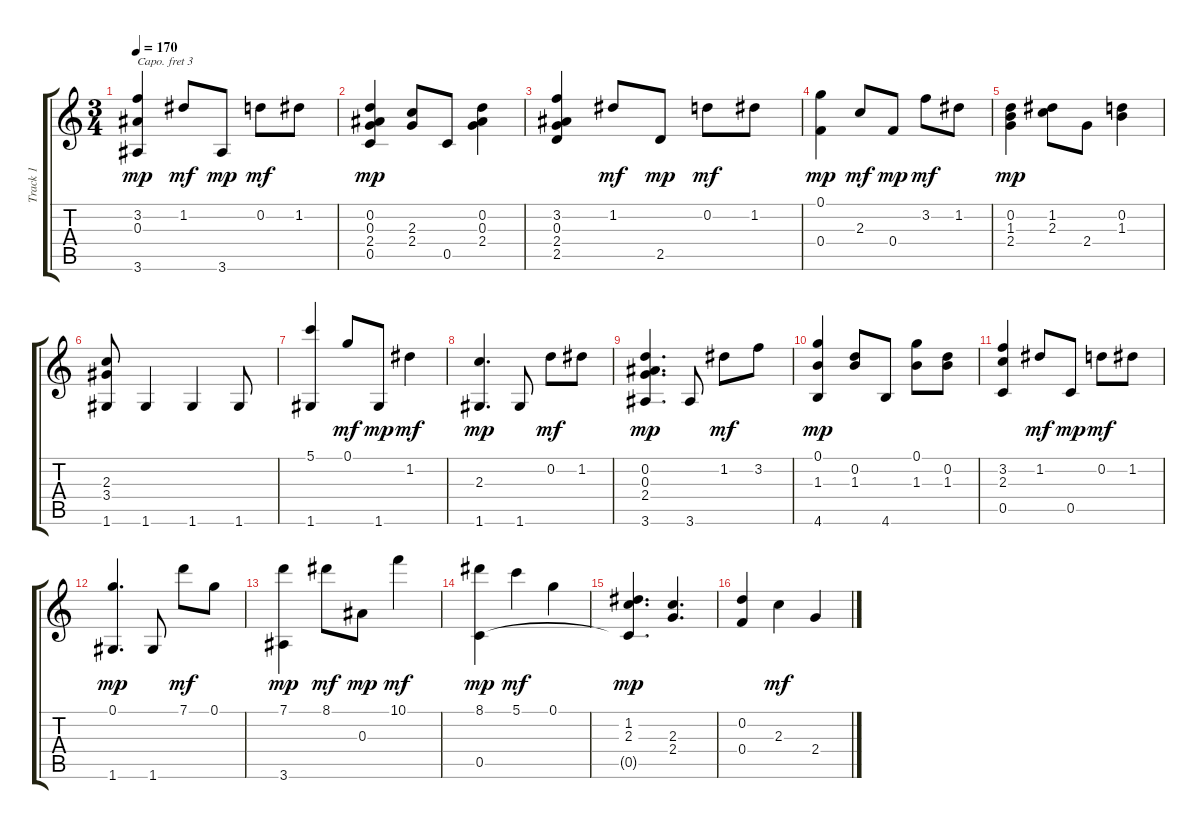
\track ("Track 1" "Track 1") {instrument acousticguitarsteel}
\staff {score tabs}
\capo 3
\tuning (E4 B3 G3 D3 A2 E2) {hide}
\ts (3 4)
\tempo 170
\clef g2
\ks c
(3.2 0.3 3.6).4{dy mp} 1.2.8{dy mf} 3.6.8{dy mp} 0.2.8{dy mf} 1.2.8 |
(0.2 0.3 2.4 0.5).4{dy mp} (2.3 2.4).8 0.5.8 (0.2 0.3 2.4).4 |
(3.2 0.3 2.4 2.5).4 1.2.8{dy mf} 2.5.8{dy mp} 0.2.8{dy mf} 1.2.8 |
(0.1 0.4).4{dy mp} 2.3.8{dy mf} 0.4.8{dy mp} 3.2.8{dy mf} 1.2.8 |
(0.2 1.3 2.4).4{dy mp} (1.2 2.3).8 2.4.8 (0.2 1.3).4 |
(2.3 3.4 1.6).8 1.6.4 1.6.4 1.6.8 |
(5.1 1.6).4 0.1.8{dy mf} 1.6.8{dy mp} 1.2.4{dy mf} |
(2.3 1.6).4{d dy mp} 1.6.8 0.2.8{dy mf} 1.2.8 |
(0.2 0.3 2.4 3.6).4{d dy mp} 3.6.8 1.2.8{dy mf} 3.2.8 |
(0.1 1.3 4.6).4{dy mp} (0.2 1.3).8 4.6.8 (0.1 1.3).8 (0.2 1.3).8 |
(3.2 2.3 0.5).4 1.2.8{dy mf} 0.5.8{dy mp} 0.2.8{dy mf} 1.2.8 |
(0.1 1.6).4{d dy mp} 1.6.8 7.1.8{dy mf} 0.1.8 |
(7.1 3.6).4{dy mp} 8.1.8{dy mf} 0.3.8{dy mp} 10.1.4{dy mf} |
(8.1 0.5).4{dy mp} 5.1.4{dy mf} 0.1.4 |
(1.2 2.3 0.5{t}).4{d dy mp} (2.3 2.4).4{d} |
(0.2 0.4).4 2.3.4{dy mf} 2.4.4
